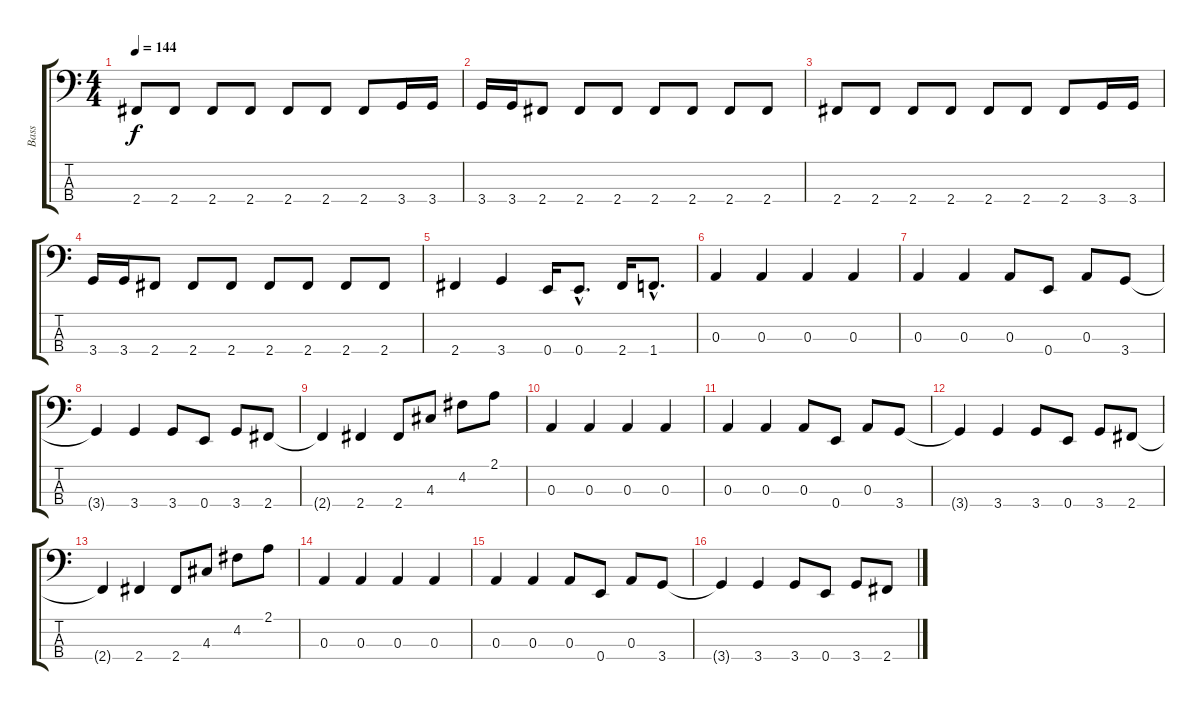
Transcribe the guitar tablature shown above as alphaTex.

\track ("Bass" "Bass") {instrument electricbassfinger}
\staff {score tabs}
\tuning (G2 D2 A1 E1) {hide}
\ts (4 4)
\tempo 144
\clef f4
\ks c
2.4.8{dy f} 2.4.8 2.4.8 2.4.8 2.4.8 2.4.8 2.4.8 3.4.16 3.4.16 |
3.4.16 3.4.16 2.4.8 2.4.8 2.4.8 2.4.8 2.4.8 2.4.8 2.4.8 |
2.4.8 2.4.8 2.4.8 2.4.8 2.4.8 2.4.8 2.4.8 3.4.16 3.4.16 |
3.4.16 3.4.16 2.4.8 2.4.8 2.4.8 2.4.8 2.4.8 2.4.8 2.4.8 |
2.4.4 3.4.4 0.4.16 0.4{hac}.8{d} 2.4.16 1.4{hac}.8{d} |
0.3.4 0.3.4 0.3.4 0.3.4 |
0.3.4 0.3.4 0.3.8 0.4.8 0.3.8 3.4.8 |
3.4{t}.4 3.4.4 3.4.8 0.4.8 3.4.8 2.4.8 |
2.4{t}.4 2.4.4 2.4.8 4.3.8 4.2.8 2.1.8 |
0.3.4 0.3.4 0.3.4 0.3.4 |
0.3.4 0.3.4 0.3.8 0.4.8 0.3.8 3.4.8 |
3.4{t}.4 3.4.4 3.4.8 0.4.8 3.4.8 2.4.8 |
2.4{t}.4 2.4.4 2.4.8 4.3.8 4.2.8 2.1.8 |
0.3.4 0.3.4 0.3.4 0.3.4 |
0.3.4 0.3.4 0.3.8 0.4.8 0.3.8 3.4.8 |
3.4{t}.4 3.4.4 3.4.8 0.4.8 3.4.8 2.4.8
